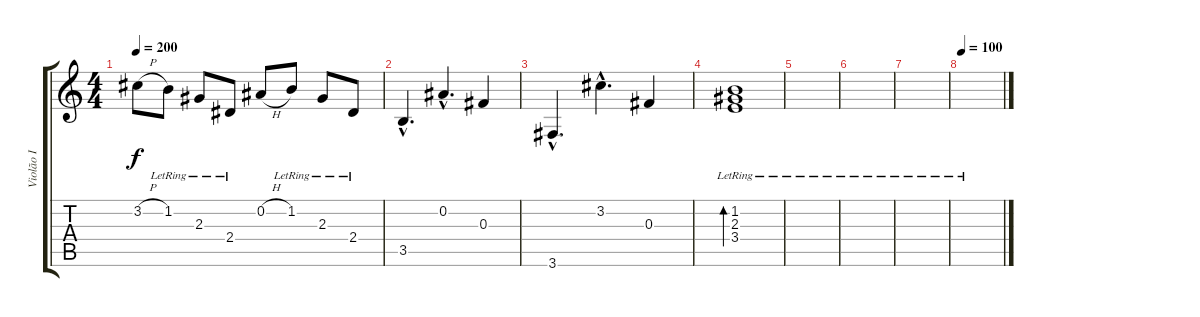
\track ("Violão I" "Violão I") {instrument acousticguitarnylon}
\staff {score tabs}
\tuning (Eb4 Bb3 Gb3 Db3 Ab2 Eb2) {hide}
\ts (4 4)
\tempo 200
\clef g2
\ks c
3.2{h}.8{dy f} 1.2{lr}.8 2.3{lr}.8 2.4{lr}.8 0.2{h}.8 1.2{lr}.8 2.3{lr}.8 2.4{lr}.8 |
3.5{hac}.4{d} 0.2{hac}.4{d} 0.3.4 |
3.6{hac}.4{d} 3.2{hac}.4{d} 0.3.4 |
(1.2{lr} 2.3{lr} 3.4{lr}).1{bd 480} |
|
|
|
\tempo 100
